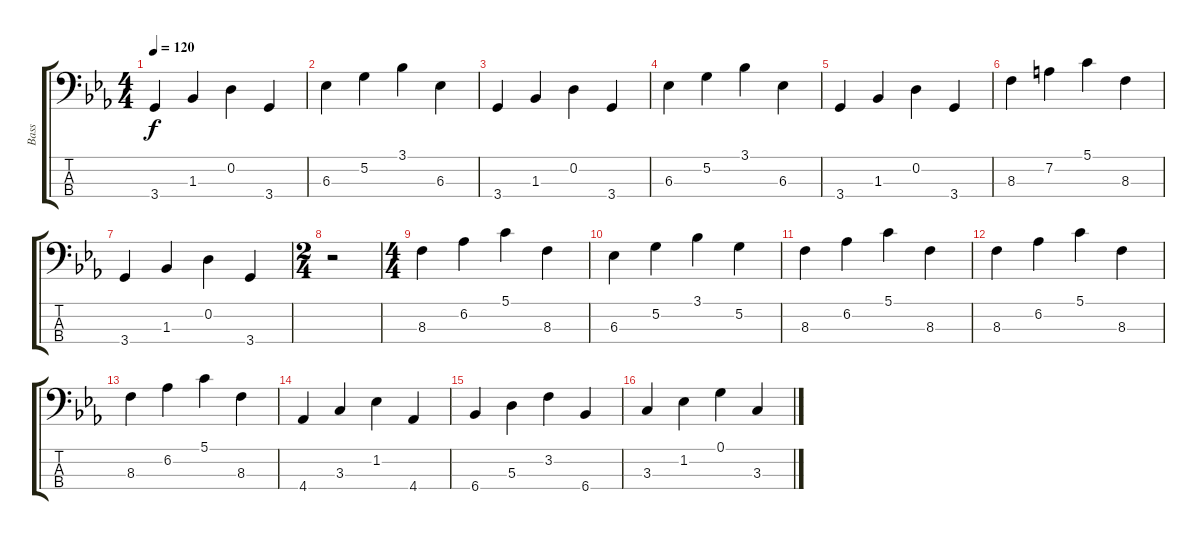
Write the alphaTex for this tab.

\track ("Bass" "Bass") {instrument electricbasspick}
\staff {score tabs}
\tuning (G2 D2 A1 E1) {hide}
\ts (4 4)
\tempo 120
\clef f4
\ks cminor
3.4.4{dy f} 1.3.4 0.2.4 3.4.4 |
6.3.4 5.2.4 3.1.4 6.3.4 |
3.4.4 1.3.4 0.2.4 3.4.4 |
6.3.4 5.2.4 3.1.4 6.3.4 |
3.4.4 1.3.4 0.2.4 3.4.4 |
8.3.4 7.2.4 5.1.4 8.3.4 |
3.4.4 1.3.4 0.2.4 3.4.4 |
\ts (2 4)
r.2 |
\ts (4 4)
8.3.4 6.2.4 5.1.4 8.3.4 |
6.3.4 5.2.4 3.1.4 5.2.4 |
8.3.4 6.2.4 5.1.4 8.3.4 |
8.3.4 6.2.4 5.1.4 8.3.4 |
8.3.4 6.2.4 5.1.4 8.3.4 |
4.4.4 3.3.4 1.2.4 4.4.4 |
6.4.4 5.3.4 3.2.4 6.4.4 |
3.3.4 1.2.4 0.1.4 3.3.4
